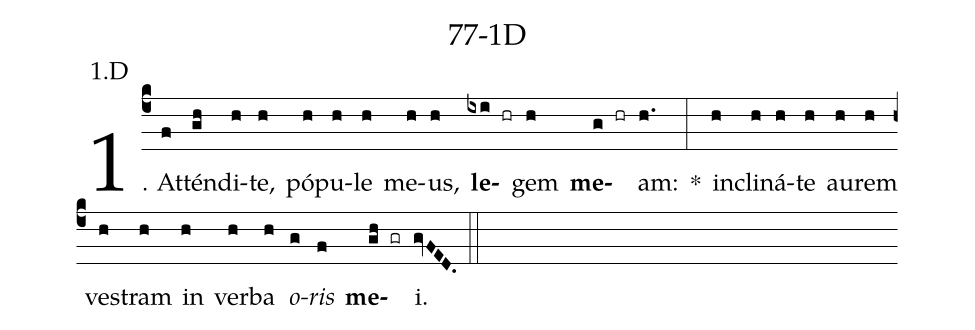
name: 77-1D;
annotation: 1.D;
%%
(c4)1. At(f)tén(gh)di(h)te,(h) pó(h)pu(h)le(h) me(h)us,(h) <b>le</b>(ixi hr)gem(h) <b>me</b>(g hr)am:(h.) *(:) in(h)cli(h)ná(h)te(h) au(h)rem(h) ves(h)tram(h) in(h) ver(h)ba(h) <i>o</i>(g)<i>ris</i>(f) <b>me</b>(gh gr)i.(gvFED.) (::)
